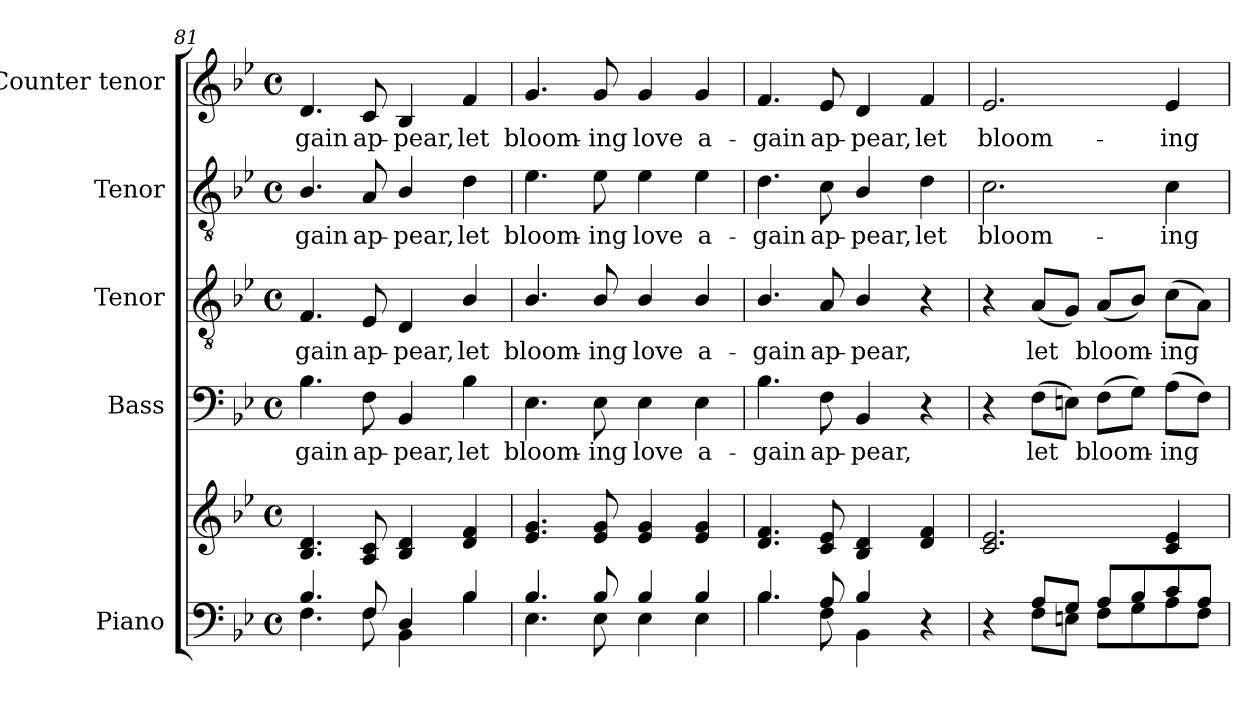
**kern	**kern	**kern	**text	**kern	**text	**kern	**text	**kern	**text
*part5	*part5	*part4	*part4	*part3	*part3	*part2	*part2	*part1	*part1
*staff6	*staff5	*staff4	*staff4	*staff3	*staff3	*staff2	*staff2	*staff1	*staff1
*I"Piano	*	*I"Bass	*	*I"Tenor	*	*I"Tenor	*	*I"Counter tenor	*
*I'Pno.	*	*I'B.	*	*I'T.	*	*I'T.	*	*	*
*clefF4	*clefG2	*clefF4	*	*clefGv2	*	*clefGv2	*	*clefG2	*
*	*	*	*	*ITrd7c12	*	*ITrd7c12	*	*	*
*k[b-e-]	*k[b-e-]	*k[b-e-]	*	*k[b-e-]	*	*k[b-e-]	*	*k[b-e-]	*
*B-:	*B-:	*B-:	*	*B-:	*	*B-:	*	*B-:	*
*M4/4	*M4/4	*M4/4	*	*M4/4	*	*M4/4	*	*M4/4	*
*met(c)	*met(c)	*met(c)	*	*met(c)	*	*met(c)	*	*met(c)	*
=81	=81	=81	=81	=81	=81	=81	=81	=81	=81
*^	*	*	*	*	*	*	*	*	*
!	!	!	!	!LO:LY:b:color=#000000	!	!	!	!	!	!
!	!	!	!	!	!	!LO:LY:b:color=#000000	!	!	!	!
!	!	!	!	!	!	!	!	!LO:LY:b:color=#000000	!	!
!	!	!	!	!	!	!	!	!	!	!LO:LY:b:color=#000000
4.B-i/	4.Fi\	4.B-i/ 4.di	4.B-i\	-gain	4.FFi/	-gain	4.BB-i/	-gain	4.di/	-gain
!	!	!	!	!LO:LY:b:color=#000000	!	!	!	!	!	!
!	!	!	!	!	!	!LO:LY:b:color=#000000	!	!	!	!
!	!	!	!	!	!	!	!	!LO:LY:b:color=#000000	!	!
!	!	!	!	!	!	!	!	!	!	!LO:LY:b:color=#000000
8Fi/	8Fi\	8Ai/ 8ci	8Fi\	ap-	8EE-i/	ap-	8AAi/	ap-	8ci/	ap-
!	!	!	!	!LO:LY:b:color=#000000	!	!	!	!	!	!
!	!	!	!	!	!	!LO:LY:b:color=#000000	!	!	!	!
!	!	!	!	!	!	!	!	!LO:LY:b:color=#000000	!	!
!	!	!	!	!	!	!	!	!	!	!LO:LY:b:color=#000000
4Di/	4BB-i\	4B-i/ 4di	4BB-i/	-pear,	4DDi/	-pear,	4BB-i/	-pear,	4B-i/	-pear,
!	!	!	!	!LO:LY:b:color=#000000	!	!	!	!	!	!
!	!	!	!	!	!	!LO:LY:b:color=#000000	!	!	!	!
!	!	!	!	!	!	!	!	!LO:LY:b:color=#000000	!	!
!	!	!	!	!	!	!	!	!	!	!LO:LY:b:color=#000000
4B-i/	4B-i\	4di/ 4fi	4B-i\	let	4BB-i/	let	4Di\	let	4fi/	let
!!LO:PB:g=z
=82	=82	=82	=82	=82	=82	=82	=82	=82	=82	=82
!	!	!	!	!LO:LY:b:color=#000000	!	!	!	!	!	!
!	!	!	!	!	!	!LO:LY:b:color=#000000	!	!	!	!
!	!	!	!	!	!	!	!	!LO:LY:b:color=#000000	!	!
!	!	!	!	!	!	!	!	!	!	!LO:LY:b:color=#000000
4.B-i/	4.E-i\	4.e-i/ 4.gi	4.E-i\	bloom-	4.BB-i/	bloom-	4.E-i\	bloom-	4.gi/	bloom-
!	!	!	!	!LO:LY:b:color=#000000	!	!	!	!	!	!
!	!	!	!	!	!	!LO:LY:b:color=#000000	!	!	!	!
!	!	!	!	!	!	!	!	!LO:LY:b:color=#000000	!	!
!	!	!	!	!	!	!	!	!	!	!LO:LY:b:color=#000000
8B-i/	8E-i\	8e-i/ 8gi	8E-i\	-ing	8BB-i/	-ing	8E-i\	-ing	8gi/	-ing
!	!	!	!	!LO:LY:b:color=#000000	!	!	!	!	!	!
!	!	!	!	!	!	!LO:LY:b:color=#000000	!	!	!	!
!	!	!	!	!	!	!	!	!LO:LY:b:color=#000000	!	!
!	!	!	!	!	!	!	!	!	!	!LO:LY:b:color=#000000
4B-i/	4E-i\	4e-i/ 4gi	4E-i\	love	4BB-i/	love	4E-i\	love	4gi/	love
!	!	!	!	!LO:LY:b:color=#000000	!	!	!	!	!	!
!	!	!	!	!	!	!LO:LY:b:color=#000000	!	!	!	!
!	!	!	!	!	!	!	!	!LO:LY:b:color=#000000	!	!
!	!	!	!	!	!	!	!	!	!	!LO:LY:b:color=#000000
4B-i/	4E-i\	4e-i/ 4gi	4E-i\	a-	4BB-i/	a-	4E-i\	a-	4gi/	a-
=83	=83	=83	=83	=83	=83	=83	=83	=83	=83	=83
!	!	!	!	!LO:LY:b:color=#000000	!	!	!	!	!	!
!	!	!	!	!	!	!LO:LY:b:color=#000000	!	!	!	!
!	!	!	!	!	!	!	!	!LO:LY:b:color=#000000	!	!
!	!	!	!	!	!	!	!	!	!	!LO:LY:b:color=#000000
4.B-i/	4.B-i\	4.di/ 4.fi	4.B-i\	-gain	4.BB-i/	-gain	4.Di\	-gain	4.fi/	-gain
!	!	!	!	!LO:LY:b:color=#000000	!	!	!	!	!	!
!	!	!	!	!	!	!LO:LY:b:color=#000000	!	!	!	!
!	!	!	!	!	!	!	!	!LO:LY:b:color=#000000	!	!
!	!	!	!	!	!	!	!	!	!	!LO:LY:b:color=#000000
8Ai/	8Fi\	8ci/ 8e-i	8Fi\	ap-	8AAi/	ap-	8Ci\	ap-	8e-i/	ap-
!	!	!	!	!LO:LY:b:color=#000000	!	!	!	!	!	!
!	!	!	!	!	!	!LO:LY:b:color=#000000	!	!	!	!
!	!	!	!	!	!	!	!	!LO:LY:b:color=#000000	!	!
!	!	!	!	!	!	!	!	!	!	!LO:LY:b:color=#000000
4B-i/	4BB-i\	4B-i/ 4di	4BB-i/	-pear,	4BB-i/	-pear,	4BB-i/	-pear,	4di/	-pear,
!	!	!	!	!	!	!	!	!LO:LY:b:color=#000000	!	!
!	!	!	!	!	!	!	!	!	!	!LO:LY:b:color=#000000
4r	4ryy	4di/ 4fi	4r	.	4r	.	4Di\	let	4fi/	let
=84	=84	=84	=84	=84	=84	=84	=84	=84	=84	=84
!	!	!	!	!	!	!	!	!LO:LY:b:color=#000000	!	!
!	!	!	!	!	!	!	!	!	!	!LO:LY:b:color=#000000
4r	4ryy	2.ci/ 2.e-i	4r	.	4r	.	2.Ci\	bloom-	2.e-i/	bloom-
!	!	!	!	!LO:LY:b:color=#000000	!	!	!	!	!	!
!	!	!	!	!	!	!LO:LY:b:color=#000000	!	!	!	!
8Ai/L	8Fi\L	.	(8Fi\L	let	(8AAi/L	let	.	.	.	.
8Gi/J	8Eni\J	.	8Eni\J)	.	8GGi/J)	.	.	.	.	.
!	!	!	!	!LO:LY:b:color=#000000	!	!	!	!	!	!
!	!	!	!	!	!	!LO:LY:b:color=#000000	!	!	!	!
8Ai/L	8Fi\L	.	(8Fi\L	bloom-	(8AAi/L	bloom-	.	.	.	.
8B-i/	8Gi\	.	8Gi\J)	.	8BB-i/J)	.	.	.	.	.
!	!	!	!	!LO:LY:b:color=#000000	!	!	!	!	!	!
!	!	!	!	!	!	!LO:LY:b:color=#000000	!	!	!	!
!	!	!	!	!	!	!	!	!LO:LY:b:color=#000000	!	!
!	!	!	!	!	!	!	!	!	!	!LO:LY:b:color=#000000
8ci/	8Ai\	4ci/ 4e-i	(8Ai\L	-ing	(8Ci\L	-ing	4Ci\	-ing	4e-i/	-ing
8Ai/J	8Fi\J	.	8Fi\J)	.	8AAi\J)	.	.	.	.	.
*v	*v	*	*	*	*	*	*	*	*	*
=	=	=	=	=	=	=	=	=	=
*-	*-	*-	*-	*-	*-	*-	*-	*-	*-
